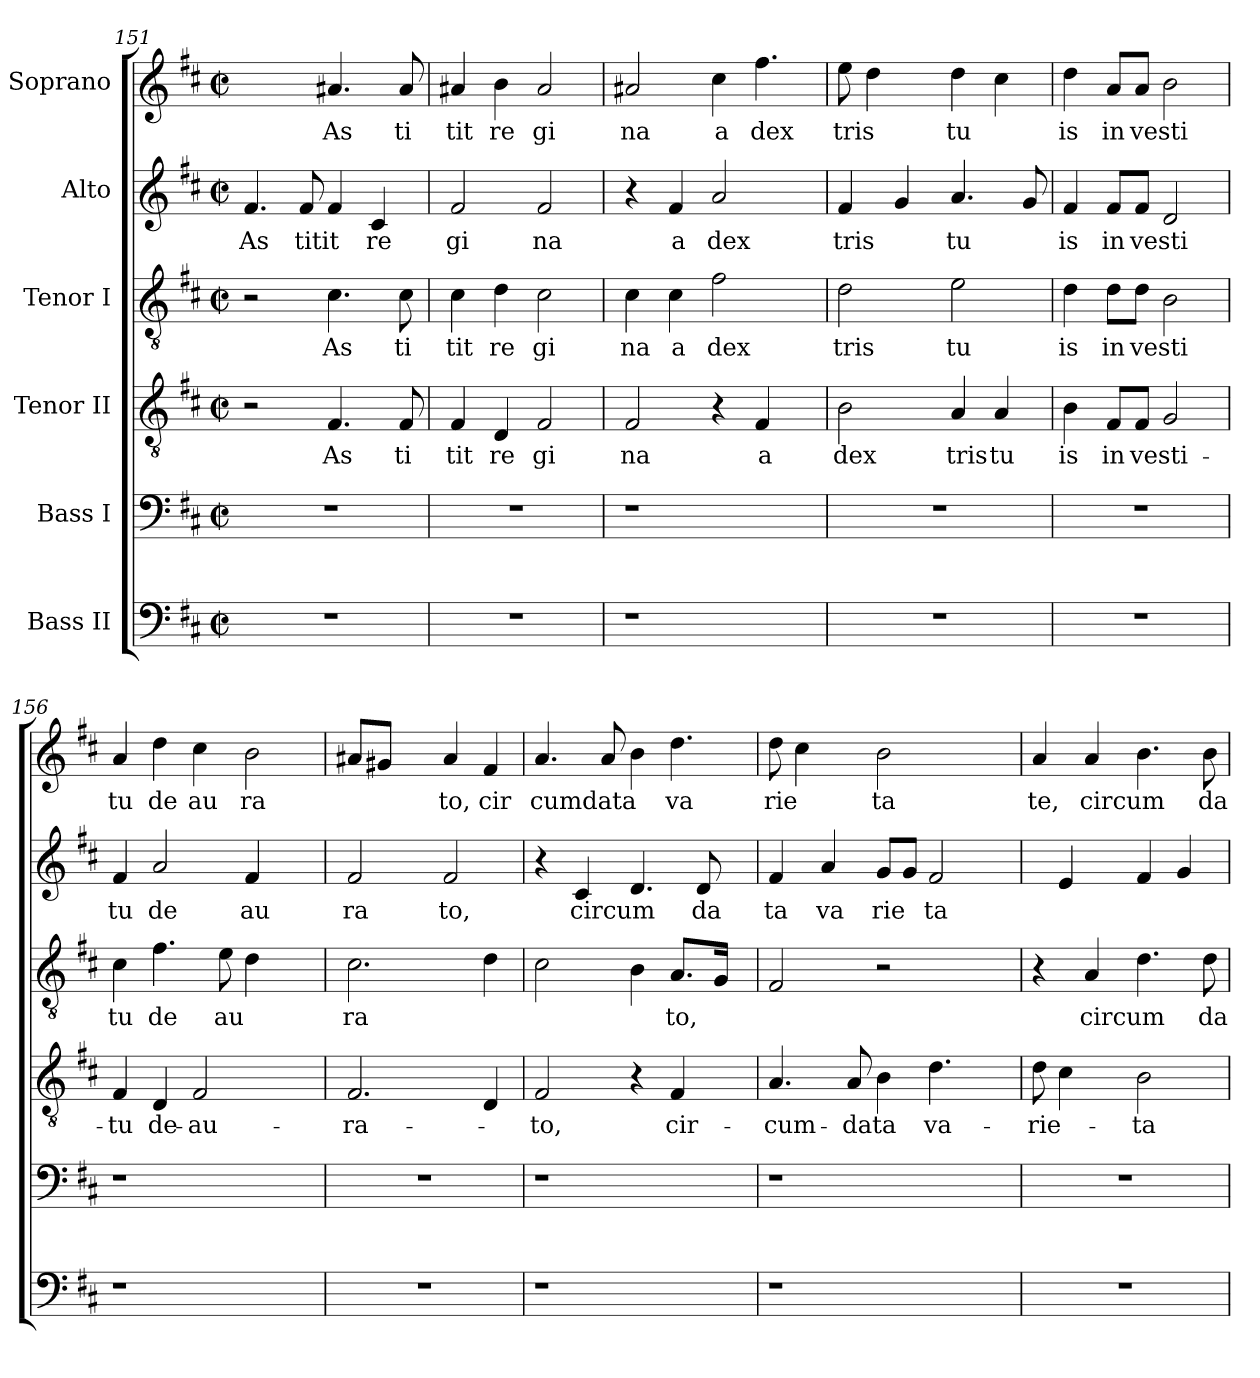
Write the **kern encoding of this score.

**kern	**kern	**kern	**text	**kern	**text	**kern	**text	**kern	**text
*part6	*part5	*part4	*part4	*part3	*part3	*part2	*part2	*part1	*part1
*staff6	*staff5	*staff4	*staff4	*staff3	*staff3	*staff2	*staff2	*staff1	*staff1
*I"Bass II	*I"Bass I	*I"Tenor II	*	*I"Tenor I	*	*I"Alto	*	*I"Soprano	*
*clefF4	*clefF4	*clefGv2	*	*clefGv2	*	*clefG2	*	*clefG2	*
*k[f#c#]	*k[f#c#]	*k[f#c#]	*	*k[f#c#]	*	*k[f#c#]	*	*k[f#c#]	*
*D:	*D:	*D:	*	*D:	*	*D:	*	*D:	*
*M2/2	*M2/2	*M2/2	*	*M2/2	*	*M2/2	*	*M2/2	*
*met(c|)	*met(c|)	*met(c|)	*	*met(c|)	*	*met(c|)	*	*met(c|)	*
=151	=151	=151	=151	=151	=151	=151	=151	=151	=151
!	!	!	!	!	!	!	!LO:LY:b:cj	!	!
1r	1r	2r	.	2r	.	4.f#/	As	2ryy	.
!	!	!	!	!	!	!	!LO:LY:b	!	!
.	.	.	.	.	.	8f#/	titit	.	.
!	!	!	!LO:LY:b:cj	!	!LO:LY:b:cj	!	!	!	!LO:LY:b:cj
.	.	4.F#/	As	4.c#\	As	4f#/	.	4.a#X/	As
!	!	!	!	!	!	!	!LO:LY:b:cj	!	!
.	.	.	.	.	.	4c#/	re	.	.
!	!	!	!LO:LY:b:cj	!	!LO:LY:b:cj	!	!	!	!LO:LY:b:cj
.	.	8F#/	ti	8c#\	ti	.	.	8a#/	ti
=152	=152	=152	=152	=152	=152	=152	=152	=152	=152
!	!	!	!LO:LY:b:cj	!	!LO:LY:b:cj	!	!LO:LY:b:cj	!	!LO:LY:b:cj
1r	1r	4F#/	tit	4c#\	tit	2f#/	gi	4a#X/	tit
!	!	!	!LO:LY:b:cj	!	!LO:LY:b:cj	!	!	!	!LO:LY:b:cj
.	.	4D/	re	4d\	re	.	.	4b\	re
!	!	!	!LO:LY:b:cj	!	!LO:LY:b:cj	!	!LO:LY:b:cj	!	!LO:LY:b:cj
.	.	2F#/	gi	2c#\	gi	2f#/	na	2a#/	gi
=153	=153	=153	=153	=153	=153	=153	=153	=153	=153
!	!	!	!LO:LY:b:cj	!	!LO:LY:b:cj	!	!	!	!LO:LY:b:cj
1r	1r	2F#/	na	4c#\	na	4r	.	2a#X/	na
!	!	!	!	!	!LO:LY:b:cj	!	!LO:LY:b:cj	!	!
.	.	.	.	4c#\	a	4f#/	a	.	.
!	!	!	!	!	!LO:LY:b:cj	!	!LO:LY:b:cj	!	!LO:LY:b:cj
.	.	4r	.	2f#\	dex	2a/	dex	4cc#\	a
!	!	!	!LO:LY:b:cj	!	!	!	!	!	!LO:LY:b:cj
.	.	4F#/	a	.	.	.	.	4.ff#\	dex
8ryy	8ryy	8ryy	.	8ryy	.	8ryy	.	.	.
=154	=154	=154	=154	=154	=154	=154	=154	=154	=154
!	!	!	!LO:LY:b:cj	!	!LO:LY:b:cj	!	!LO:LY:b	!	!LO:LY:b
1r	1r	2B\	dex	2d\	tris	4f#/	tris	8ee\	tris
.	.	.	.	.	.	.	.	4dd\	.
.	.	.	.	.	.	4g/	.	.	.
.	.	.	.	.	.	.	.	8ryy	.
!	!	!	!LO:LY:b:cj	!	!LO:LY:b:cj	!	!LO:LY:b:cj	!	!LO:LY:b:cj
.	.	4A/	tris	2e\	tu	4.a/	tu	4dd\	tu
!	!	!	!LO:LY:b:cj	!	!	!	!	!	!
.	.	4A/	tu	.	.	.	.	4cc#\	.
.	.	.	.	.	.	8g/	.	.	.
!!LO:PB:g=z
=155	=155	=155	=155	=155	=155	=155	=155	=155	=155
!	!	!	!LO:LY:b:cj	!	!LO:LY:b:cj	!	!LO:LY:b:cj	!	!LO:LY:b:cj
1r	1r	4B\	is	4d\	is	4f#/	is	4dd\	is
!	!	!	!LO:LY:b:cj	!	!LO:LY:b:cj	!	!LO:LY:b:cj	!	!LO:LY:b:cj
.	.	8F#/L	in	8d\L	in	8f#/L	in	8a/L	in
!	!	!	!LO:LY:b	!	!LO:LY:b	!	!LO:LY:b	!	!LO:LY:b
.	.	8F#/J	vesti-	8d\J	vesti	8f#/J	vesti	8a/J	vesti
.	.	2G/	.	2B\	.	2d/	.	2b\	.
=156	=156	=156	=156	=156	=156	=156	=156	=156	=156
!	!	!	!LO:LY:b:cj	!	!LO:LY:b:cj	!	!LO:LY:b:cj	!	!LO:LY:b:cj
1r	1r	4F#/	-tu	4c#\	tu	4f#/	tu	4a/	tu
!	!	!	!LO:LY:b:cj	!	!LO:LY:b:cj	!	!LO:LY:b:cj	!	!LO:LY:b:cj
.	.	4D/	de-	4.f#\	de	2a/	de	4dd\	de
!	!	!	!LO:LY:b:cj	!	!	!	!	!	!LO:LY:b:cj
.	.	2F#/	-au-	.	.	.	.	4cc#\	au
!	!	!	!	!	!LO:LY:b	!	!	!	!
.	.	.	.	8e\	au	.	.	.	.
!	!	!	!	!	!	!	!LO:LY:b:cj	!	!LO:LY:b:cj
.	.	.	.	4d\	.	4f#/	au	2b\	ra
4ryy	4ryy	4ryy	.	4ryy	.	4ryy	.	.	.
=157	=157	=157	=157	=157	=157	=157	=157	=157	=157
!	!	!	!LO:LY:b:cj	!	!LO:LY:b:cj	!	!LO:LY:b:cj	!	!
1r	1r	2.F#/	-ra-	2.c#\	ra	2f#/	ra	8a#X/L	.
.	.	.	.	.	.	.	.	8g#/J	.
.	.	.	.	.	.	.	.	4ryy	.
!	!	!	!	!	!	!	!LO:LY:b:cj	!	!LO:LY:b:cj
.	.	.	.	.	.	2f#/	to,	4a#/	to,
!	!	!	!	!	!	!	!	!	!LO:LY:b:cj
.	.	4D/	.	4d\	.	.	.	4f#/	cir
=158	=158	=158	=158	=158	=158	=158	=158	=158	=158
!	!	!	!LO:LY:b:cj	!	!	!	!	!	!LO:LY:b
1r	1r	2F#/	-to,	2c#\	.	4r	.	4.a/	cumdata
!	!	!	!	!	!	!	!LO:LY:b	!	!
.	.	.	.	.	.	4c#/	circum	.	.
.	.	.	.	.	.	.	.	8a/	.
.	.	4r	.	4B\	.	4.d/	.	4b\	.
!	!	!	!LO:LY:b:cj	!	!LO:LY:b:cj	!	!	!	!LO:LY:b:cj
.	.	4F#/	cir-	8.A/L	to,	.	.	4.dd\	va
!	!	!	!	!	!	!	!LO:LY:b:cj	!	!
.	.	.	.	.	.	8d/	da	.	.
.	.	.	.	16G/J	.	.	.	.	.
8ryy	8ryy	8ryy	.	8ryy	.	8ryy	.	.	.
=159	=159	=159	=159	=159	=159	=159	=159	=159	=159
!	!	!	!LO:LY:b:cj	!	!	!	!LO:LY:b:cj	!	!LO:LY:b:cj
1r	1r	4.A/	-cum-	2F#/	.	4f#/	ta	8dd\	rie
.	.	.	.	.	.	.	.	4cc#\	.
!	!	!	!	!	!	!	!LO:LY:b:cj	!	!
.	.	.	.	.	.	4a/	va	.	.
!	!	!	!LO:LY:b:cj	!	!	!	!	!	!
.	.	8A/	-data	.	.	.	.	8ryy	.
!	!	!	!	!	!	!	!LO:LY:b:cj	!	!LO:LY:b:cj
.	.	4B\	.	2r	.	8g/L	rie	2b\	ta
.	.	.	.	.	.	8g/J	.	.	.
!	!	!	!LO:LY:b:cj	!	!	!	!LO:LY:b:cj	!	!
.	.	4.d\	va-	.	.	2f#/	ta	.	.
4ryy	4ryy	.	.	4ryy	.	.	.	4ryy	.
.	.	8ryy	.	.	.	.	.	.	.
=160	=160	=160	=160	=160	=160	=160	=160	=160	=160
!	!	!	!LO:LY:b:cj	!	!	!	!	!	!LO:LY:b:cj
1r	1r	8d\	-rie-	4r	.	8ryy	.	4a/	te,
.	.	4c#\	.	.	.	4e/	.	.	.
!	!	!	!	!	!LO:LY:b	!	!	!	!LO:LY:b
.	.	.	.	4A/	circum	.	.	4a/	circum
.	.	8ryy	.	.	.	8ryy	.	.	.
!	!	!	!LO:LY:b:cj	!	!	!	!	!	!
.	.	2B\	-ta-	4.d\	.	4f#/	.	4.b\	.
.	.	.	.	.	.	4g/	.	.	.
!	!	!	!	!	!LO:LY:b:cj	!	!	!	!LO:LY:b:cj
.	.	.	.	8d\	da	.	.	8b\	da
=	=	=	=	=	=	=	=	=	=
*-	*-	*-	*-	*-	*-	*-	*-	*-	*-
